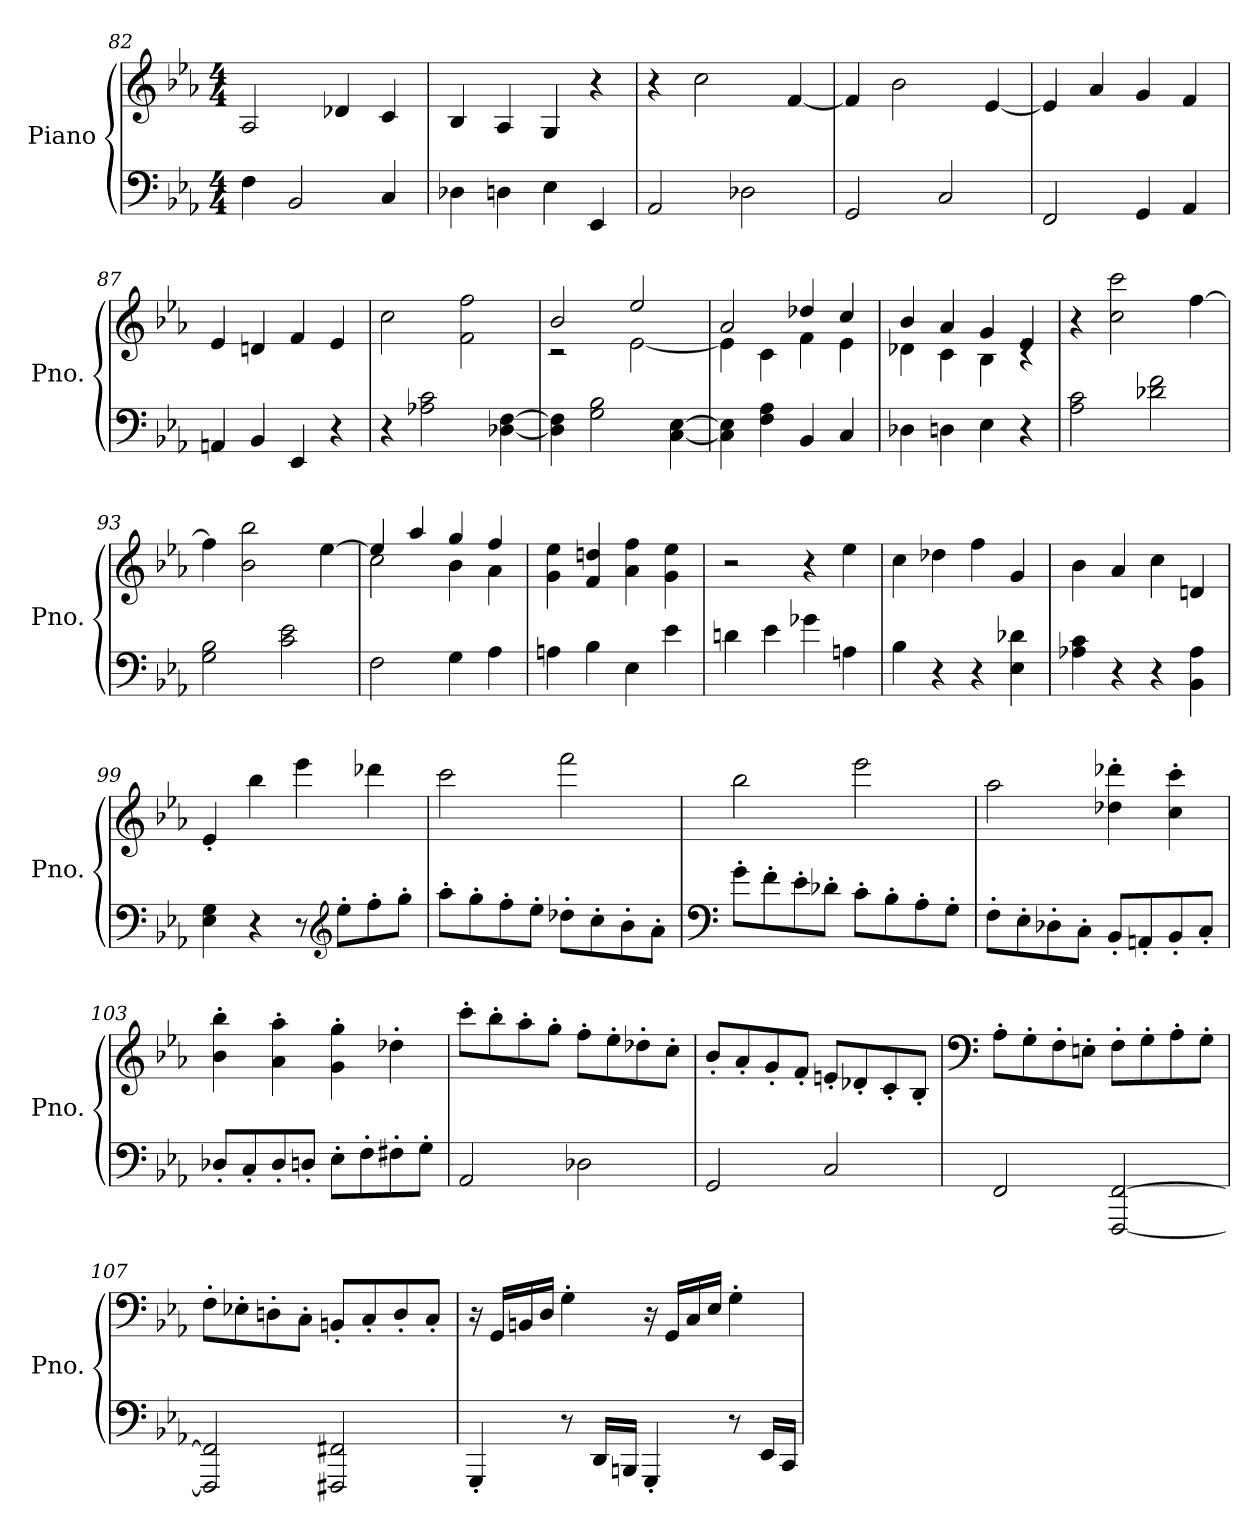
**kern	**kern
*part1	*part1
*staff2	*staff1
*I"Piano	*
*I'Pno.	*
*clefF4	*clefG2
*k[b-e-a-]	*k[b-e-a-]
*M4/4	*M4/4
=82	=82
4F\	2A-/
2BB-/	.
.	4d-X/
4C/	4c/
=83	=83
4D-X\	4B-/
4Dn\	4A-/
4E-\	4G/
4EE-/	4r
=84	=84
2AA-/	4r
.	2cc\
2D-X\	.
.	[4f/
=85	=85
2GG/	4f/]
.	2b-\
2C/	.
.	[4e-/
=86	=86
2FF/	4e-/]
.	4a-/
4GG/	4g/
4AA-/	4f/
!!LO:PB:g=z
=87	=87
4AAn/	4e-/
4BB-/	4dn/
4EE-/	4f/
4r	4e-/
=88	=88
4r	2cc\
2A-X\ 2c\	.
.	2f\ 2ff\
[4D-X\ [4F\	.
=89	=89
*	*^
4D-\] 4F\]	2b-/	2r
2G\ 2B-\	.	.
.	2ee-/	[2e-\
[4C\ [4E-\	.	.
=90	=90	=90
4C\] 4E-\]	2a-/	4e-\]
4F\ 4A-\	.	4c\
4BB-/	4dd-X/	4f\
4C/	4cc/	4e-\
=91	=91	=91
4D-X\	4b-/	4d-X\
4Dn\	4a-/	4c\
4E-\	4g/	4B-\
4r	4e-/	4rc
*	*v	*v
=92	=92
2A-\ 2c\	4r
.	2cc\ 2ccc\
2d-X\ 2f\	.
.	[4ff\
=93	=93
2G\ 2B-\	4ff\]
.	2b-\ 2bb-\
2c\ 2e-\	.
.	[4ee-\
=94	=94
*	*^
2F\	4ee-/]	2cc\
.	4aa-/	.
4G\	4gg/	4b-\
4A-\	4ff/	4a-\
*	*v	*v
!!LO:LB:g=z
=95	=95
4An\	4g\ 4ee-\
4B-\	4f/ 4ddn/
4E-\	4a-\ 4ff\
4e-\	4g\ 4ee-\
=96	=96
4dn\	2r
4e-\	.
4g-X\	4r
4An\	4ee-\
=97	=97
4B-\	4cc\
4r	4dd-X\
4r	4ff\
4E-\ 4d-X\	4g/
=98	=98
4A-X\ 4c\	4b-\
4r	4a-/
4r	4cc\
4BB-\ 4A-\	4dn/
=99	=99
4E-\ 4G\	4e-'/
4r	4bb-\
8r	4eee-\
*clefG2	*
8ee-'\L	.
8ff'\	4ddd-X\
8gg'\J	.
!!LO:LB:g=z
=100	=100
8aa-'\L	2ccc\
8gg'\	.
8ff'\	.
8ee-'\J	.
8dd-X'\L	2fff\
8cc'\	.
8b-'\	.
8a-'\J	.
=101	=101
*clefF4	*
8g'\L	2bb-\
8f'\	.
8e-'\	.
8d-X'\J	.
8c'\L	2eee-\
8B-'\	.
8A-'\	.
8G'\J	.
=102	=102
8F'\L	2aa-\
8E-'\	.
8D-X'\	.
8C'\J	.
8BB-'/L	4dd-X\' 4ddd-X\'
8AAn'/	.
8BB-'/	4cc\' 4ccc\'
8C'/J	.
=103	=103
8D-X'/L	4b-\' 4bb-\'
8C'/	.
8D-'/	4a-\' 4aa-\'
8Dn'/J	.
8E-'\L	4g\' 4gg\'
8F'\	.
8F#X'\	4dd-X'\
8G'\J	.
!!LO:LB:g=z
=104	=104
2AA-/	8ccc'\L
.	8bb-'\
.	8aa-'\
.	8gg'\J
2D-X\	8ff'\L
.	8ee-'\
.	8dd-X'\
.	8cc'\J
=105	=105
2GG/	8b-'/L
.	8a-'/
.	8g'/
.	8f'/J
2C/	8en'/L
.	8d-X'/
.	8c'/
.	8B-'/J
=106	=106
*	*clefF4
2FF/	8A-'\L
.	8G'\
.	8F'\
.	8En'\J
[2FFF/ [2FF/	8F'\L
.	8G'\
.	8A-'\
.	8G'\J
=107	=107
2FFF/] 2FF/]	8F'\L
.	8E-X'\
.	8Dn'\
.	8C'\J
2FFF#X/ 2FF#X/	8BBn'/L
.	8C'/
.	8D'/
.	8C'/J
!!LO:LB:g=z
=108	=108
4GGG'/	16r
.	16GG/LL
.	16BBn/
.	16D/JJ
8r	4G'\
16DD/LL	.
16BBBn/JJ	.
4GGG'/	16r
.	16GG/LL
.	16C/
.	16E-/JJ
8r	4G'\
16EE-/LL	.
16CC/JJ	.
=	=
*-	*-
